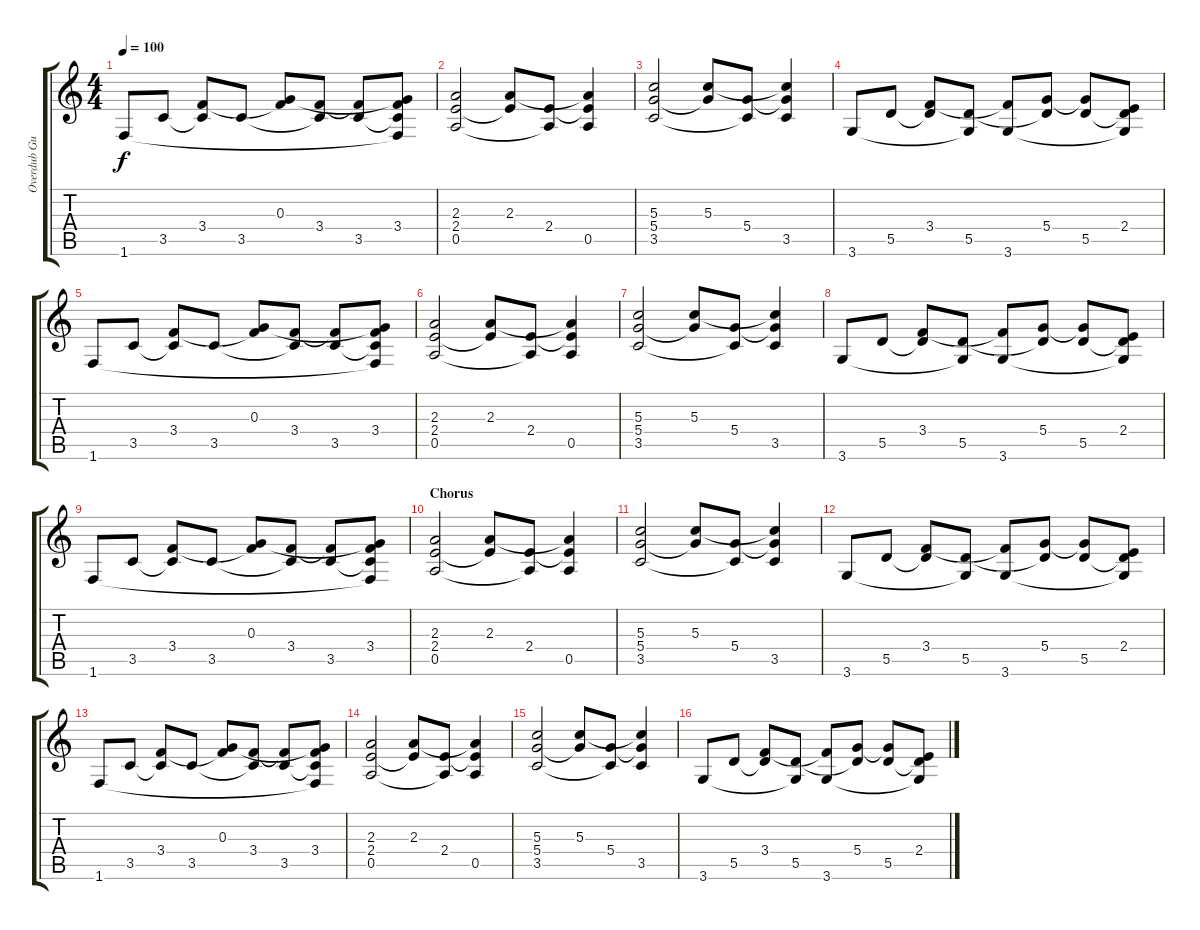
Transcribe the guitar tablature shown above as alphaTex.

\track ("Overdub Guitar" "Overdub Gu") {instrument overdrivenguitar}
\staff {score tabs}
\tuning (E4 B3 G3 D3 A2 E2) {hide}
\ts (4 4)
\tempo 100
\clef g2
\ks c
1.6.8{dy f} 3.5.8 (3.4 3.5{t}).8 3.5.8 (0.3 3.4{t}).8 (3.4 3.5{t}).8 (3.4{t} 3.5).8 (0.3{t} 3.4 3.5{t} 1.6{t}).8 |
(2.3 2.4 0.5).2 (2.3 2.4{t}).8 (2.4 0.5{t}).8 (2.3{t} 2.4{t} 0.5).4 |
(5.3 5.4 3.5).2 (5.3 5.4{t}).8 (5.4 3.5{t}).8 (5.3{t} 5.4{t} 3.5).4 |
3.6.8 5.5.8 (3.4 5.5{t}).8 (5.5 3.6{t}).8 (3.4{t} 3.6).8 (5.4 5.5{t}).8 (5.4{t} 5.5).8 (2.4 5.5{t} 3.6{t}).8 |
1.6.8 3.5.8 (3.4 3.5{t}).8 3.5.8 (0.3 3.4{t}).8 (3.4 3.5{t}).8 (3.4{t} 3.5).8 (0.3{t} 3.4 3.5{t} 1.6{t}).8 |
(2.3 2.4 0.5).2 (2.3 2.4{t}).8 (2.4 0.5{t}).8 (2.3{t} 2.4{t} 0.5).4 |
(5.3 5.4 3.5).2 (5.3 5.4{t}).8 (5.4 3.5{t}).8 (5.3{t} 5.4{t} 3.5).4 |
3.6.8 5.5.8 (3.4 5.5{t}).8 (5.5 3.6{t}).8 (3.4{t} 3.6).8 (5.4 5.5{t}).8 (5.4{t} 5.5).8 (2.4 5.5{t} 3.6{t}).8 |
1.6.8 3.5.8 (3.4 3.5{t}).8 3.5.8 (0.3 3.4{t}).8 (3.4 3.5{t}).8 (3.4{t} 3.5).8 (0.3{t} 3.4 3.5{t} 1.6{t}).8 |
\section ("" "Chorus")
(2.3 2.4 0.5).2 (2.3 2.4{t}).8 (2.4 0.5{t}).8 (2.3{t} 2.4{t} 0.5).4 |
(5.3 5.4 3.5).2 (5.3 5.4{t}).8 (5.4 3.5{t}).8 (5.3{t} 5.4{t} 3.5).4 |
3.6.8 5.5.8 (3.4 5.5{t}).8 (5.5 3.6{t}).8 (3.4{t} 3.6).8 (5.4 5.5{t}).8 (5.4{t} 5.5).8 (2.4 5.5{t} 3.6{t}).8 |
1.6.8 3.5.8 (3.4 3.5{t}).8 3.5.8 (0.3 3.4{t}).8 (3.4 3.5{t}).8 (3.4{t} 3.5).8 (0.3{t} 3.4 3.5{t} 1.6{t}).8 |
(2.3 2.4 0.5).2 (2.3 2.4{t}).8 (2.4 0.5{t}).8 (2.3{t} 2.4{t} 0.5).4 |
(5.3 5.4 3.5).2 (5.3 5.4{t}).8 (5.4 3.5{t}).8 (5.3{t} 5.4{t} 3.5).4 |
3.6.8 5.5.8 (3.4 5.5{t}).8 (5.5 3.6{t}).8 (3.4{t} 3.6).8 (5.4 5.5{t}).8 (5.4{t} 5.5).8 (2.4 5.5{t} 3.6{t}).8
